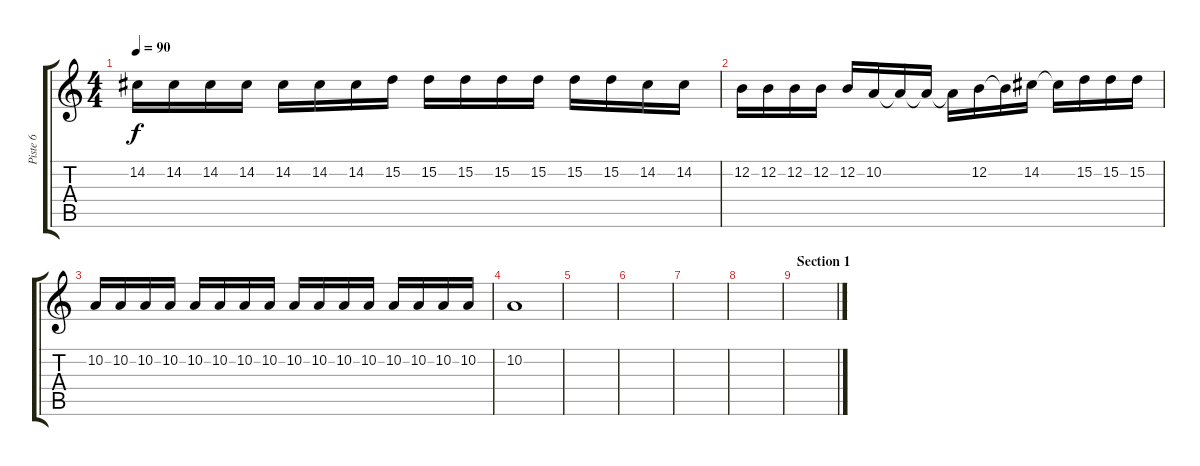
\track ("Piste 6" "Piste 6") {instrument stringensemble1}
\staff {score tabs}
\tuning (E4 B3 G3 D3 A2 E2) {hide}
\ts (4 4)
\tempo 90
\clef g2
\ks c
14.2.16{dy f} 14.2.16 14.2.16 14.2.16 14.2.16 14.2.16 14.2.16 15.2.16 15.2.16 15.2.16 15.2.16 15.2.16 15.2.16 15.2.16 14.2.16 14.2.16 |
12.2.16 12.2.16 12.2.16 12.2.16 12.2.16 10.2.16 10.2{t}.16 10.2{t}.16 10.2{t}.16 12.2.16 12.2{t}.16 14.2.16 14.2{t}.16 15.2.16 15.2.16 15.2.16 |
10.2.16 10.2.16 10.2.16 10.2.16 10.2.16 10.2.16 10.2.16 10.2.16 10.2.16 10.2.16 10.2.16 10.2.16 10.2.16 10.2.16 10.2.16 10.2.16 |
10.2.1 |
|
|
|
|
\section ("" "Section 1")
